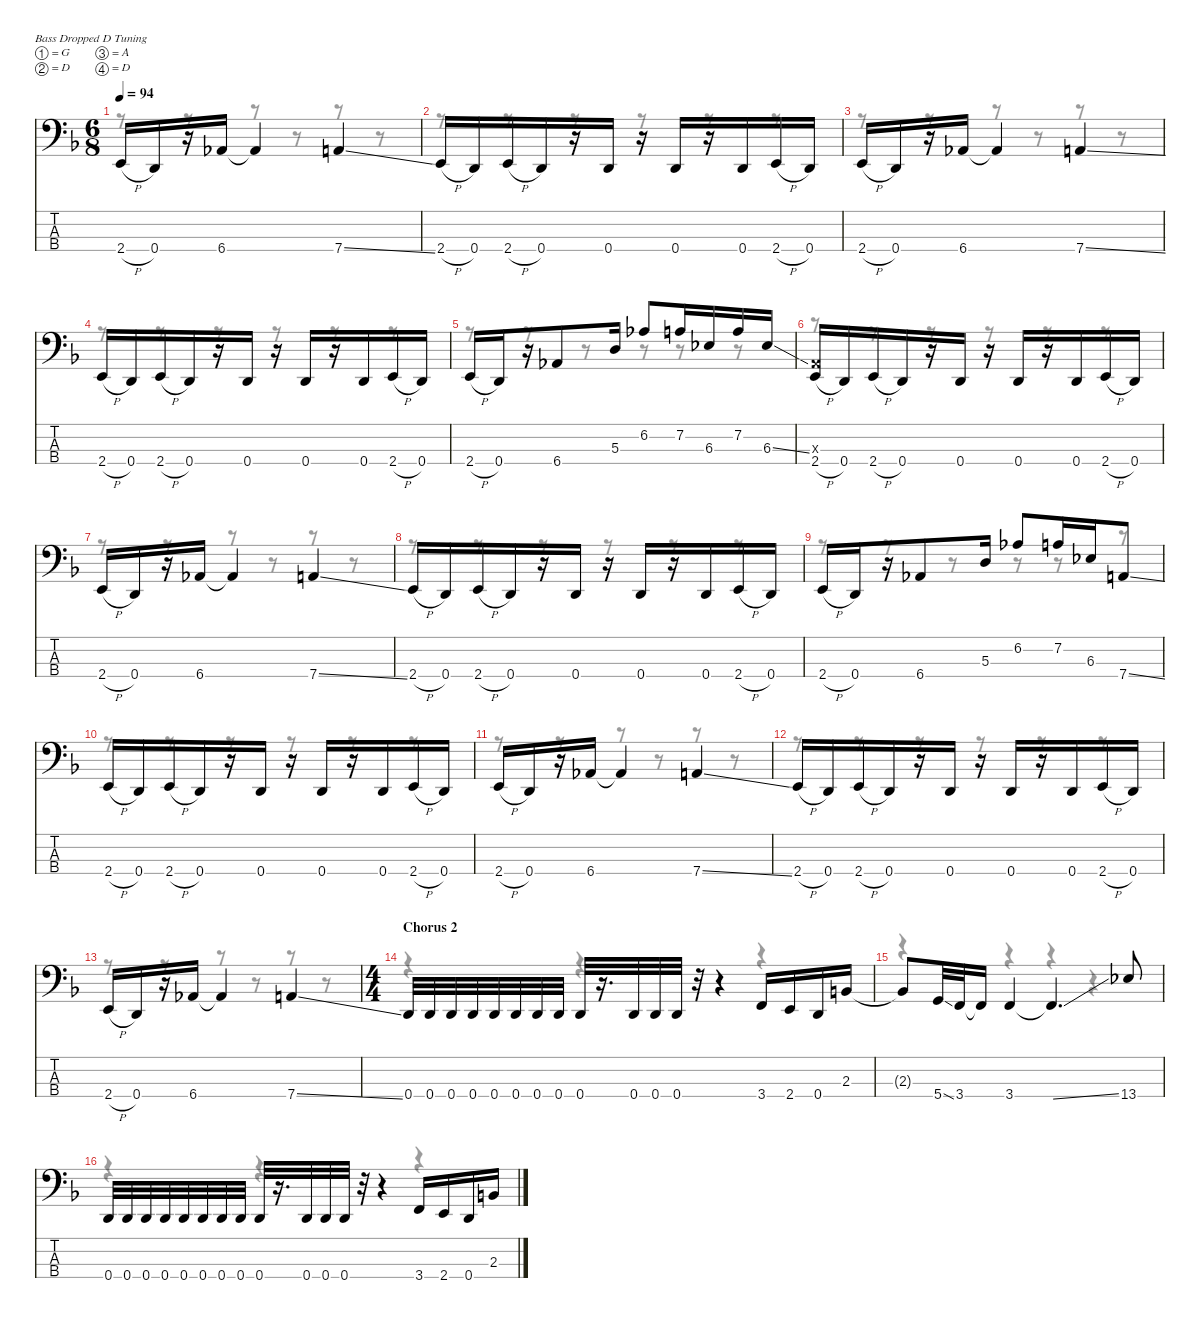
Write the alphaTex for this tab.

\defaultSystemsLayout 4
\hideDynamics
\bracketExtendMode nobrackets
\singleTrackTrackNamePolicy hidden
\multiTrackTrackNamePolicy hidden
\otherSystemsTrackNameOrientation horizontal
\track ("M. Mendez" "el.bs.") {instrument electricbassfinger}
\staff {score tabs}
\tuning (G2 D2 A1 D1)
\voice
\ts (6 8)
\tempo 94
\clef f4
\ks dminor
2.4{h acc forcenatural}.16{dy f beam Up} 0.4{acc forcenatural}.16{dy ff beam Up} r.16{beam Up} 6.4{acc b}.16{beam Up} 6.4{t acc b}.4{dy f beam Up} 7.4{ss acc forcenatural}.4{beam Up} |
2.4{h acc forcenatural}.16{beam Up} 0.4{acc forcenatural}.16{dy ff beam Up} 2.4{h acc forcenatural}.16{dy f beam Up} 0.4{acc forcenatural}.16{dy ff beam Up} r.16{beam Up} 0.4{acc forcenatural}.16{dy f beam Up} r.16{beam Up} 0.4{acc forcenatural}.16{beam Up} r.16{beam Up} 0.4{acc forcenatural}.16{beam Up} 2.4{h acc forcenatural}.16{beam Up} 0.4{acc forcenatural}.16{dy ff beam Up} |
2.4{h acc forcenatural}.16{dy f beam Up} 0.4{acc forcenatural}.16{dy ff beam Up} r.16{beam Up} 6.4{acc b}.16{beam Up} 6.4{t acc b}.4{dy f beam Up} 7.4{ss acc forcenatural}.4{beam Up} |
2.4{h acc forcenatural}.16{beam Up} 0.4{acc forcenatural}.16{dy ff beam Up} 2.4{h acc forcenatural}.16{dy f beam Up} 0.4{acc forcenatural}.16{dy ff beam Up} r.16{beam Up} 0.4{acc forcenatural}.16{dy f beam Up} r.16{beam Up} 0.4{acc forcenatural}.16{beam Up} r.16{beam Up} 0.4{acc forcenatural}.16{beam Up} 2.4{h acc forcenatural}.16{beam Up} 0.4{acc forcenatural}.16{dy ff beam Up} |
2.4{h acc forcenatural}.16{dy f beam Up} 0.4{acc forcenatural}.16{dy ff beam Up} r.16{beam Up} 6.4{acc b}.8{beam Up} 5.3{acc forcenatural}.16{dy f beam Up} 6.2{acc b}.8{beam Up} 7.2{acc forcenatural}.16{beam Up} 6.3{acc b}.16{beam Up} 7.2{acc forcenatural}.16{beam Up} 6.3{ss acc b}.16{beam Up} |
(0.3{x acc forcenatural} 2.4{h acc forcenatural}).16{beam Up} 0.4{acc forcenatural}.16{dy ff beam Up} 2.4{h acc forcenatural}.16{dy f beam Up} 0.4{acc forcenatural}.16{dy ff beam Up} r.16{beam Up} 0.4{acc forcenatural}.16{dy f beam Up} r.16{beam Up} 0.4{acc forcenatural}.16{beam Up} r.16{beam Up} 0.4{acc forcenatural}.16{beam Up} 2.4{h acc forcenatural}.16{beam Up} 0.4{acc forcenatural}.16{dy ff beam Up} |
2.4{h acc forcenatural}.16{dy f beam Up} 0.4{acc forcenatural}.16{dy ff beam Up} r.16{beam Up} 6.4{acc b}.16{beam Up} 6.4{t acc b}.4{dy f beam Up} 7.4{ss acc forcenatural}.4{beam Up} |
2.4{h acc forcenatural}.16{beam Up} 0.4{acc forcenatural}.16{dy ff beam Up} 2.4{h acc forcenatural}.16{dy f beam Up} 0.4{acc forcenatural}.16{dy ff beam Up} r.16{beam Up} 0.4{acc forcenatural}.16{dy f beam Up} r.16{beam Up} 0.4{acc forcenatural}.16{beam Up} r.16{beam Up} 0.4{acc forcenatural}.16{beam Up} 2.4{h acc forcenatural}.16{beam Up} 0.4{acc forcenatural}.16{dy ff beam Up} |
2.4{h acc forcenatural}.16{dy f beam Up} 0.4{acc forcenatural}.16{dy ff beam Up} r.16{beam Up} 6.4{acc b}.8{beam Up} 5.3{acc forcenatural}.16{dy f beam Up} 6.2{acc b}.8{beam Up} 7.2{acc forcenatural}.16{beam Up} 6.3{acc b}.16{beam Up} 7.4{ss acc forcenatural}.8{dy ff beam Up} |
2.4{h acc forcenatural}.16{dy f beam Up} 0.4{acc forcenatural}.16{dy ff beam Up} 2.4{h acc forcenatural}.16{dy f beam Up} 0.4{acc forcenatural}.16{dy ff beam Up} r.16{beam Up} 0.4{acc forcenatural}.16{dy f beam Up} r.16{beam Up} 0.4{acc forcenatural}.16{beam Up} r.16{beam Up} 0.4{acc forcenatural}.16{beam Up} 2.4{h acc forcenatural}.16{beam Up} 0.4{acc forcenatural}.16{dy ff beam Up} |
2.4{h acc forcenatural}.16{dy f beam Up} 0.4{acc forcenatural}.16{dy ff beam Up} r.16{beam Up} 6.4{acc b}.16{dy f beam Up} 6.4{t acc b}.4{dy ff beam Up} 7.4{ss acc forcenatural}.4{beam Up} |
2.4{h acc forcenatural}.16{dy f beam Up} 0.4{acc forcenatural}.16{dy ff beam Up} 2.4{h acc forcenatural}.16{dy f beam Up} 0.4{acc forcenatural}.16{dy ff beam Up} r.16{beam Up} 0.4{acc forcenatural}.16{dy f beam Up} r.16{beam Up} 0.4{acc forcenatural}.16{beam Up} r.16{beam Up} 0.4{acc forcenatural}.16{beam Up} 2.4{h acc forcenatural}.16{beam Up} 0.4{acc forcenatural}.16{dy ff beam Up} |
2.4{h acc forcenatural}.16{dy f beam Up} 0.4{acc forcenatural}.16{dy ff beam Up} r.16{beam Up} 6.4{acc b}.16{dy f beam Up} 6.4{t acc b}.4{dy ff beam Up} 7.4{ss acc forcenatural}.4{beam Up} |
\ts (4 4)
\beaming (8 2 2 2 2)
\section ("" "Chorus 2")
0.4{acc forcenatural}.32{dy f beam Up} 0.4{acc forcenatural}.32{beam Up} 0.4{acc forcenatural}.32{beam Up} 0.4{acc forcenatural}.32{beam Up} 0.4{acc forcenatural}.32{beam Up} 0.4{acc forcenatural}.32{beam Up} 0.4{acc forcenatural}.32{beam Up} 0.4{acc forcenatural}.32{beam Up} 0.4{acc forcenatural}.32{beam Up} r.16{d beam Up} 0.4{acc forcenatural}.32{beam Up} 0.4{acc forcenatural}.32{beam Up} 0.4{acc forcenatural}.32{beam Up} r.32{beam Up} r.4{beam Up} 3.4{acc forcenatural}.16{beam Up} 2.4{acc forcenatural}.16{beam Up} 0.4{acc forcenatural}.16{beam Up} 2.3{acc forcenatural}.16{beam Up} |
2.3{t acc forcenatural}.8{beam Up} 5.4{ss acc forcenatural}.32{beam Up} 3.4{acc forcenatural}.32{beam Up} 3.4{t acc forcenatural}.16{beam Up} 3.4{acc forcenatural}.4{beam Up} 3.4{ss t acc forcenatural}.4{d beam Up} 13.4{acc b}.8{beam Up} |
0.4{acc forcenatural}.32{beam Up} 0.4{acc forcenatural}.32{beam Up} 0.4{acc forcenatural}.32{beam Up} 0.4{acc forcenatural}.32{beam Up} 0.4{acc forcenatural}.32{beam Up} 0.4{acc forcenatural}.32{beam Up} 0.4{acc forcenatural}.32{beam Up} 0.4{acc forcenatural}.32{beam Up} 0.4{acc forcenatural}.32{beam Up} r.16{d beam Up} 0.4{acc forcenatural}.32{beam Up} 0.4{acc forcenatural}.32{beam Up} 0.4{acc forcenatural}.32{beam Up} r.32{beam Up} r.4{beam Up} 3.4{acc forcenatural}.16{beam Up} 2.4{acc forcenatural}.16{beam Up} 0.4{acc forcenatural}.16{beam Up} 2.3{acc forcenatural}.16{beam Up}
\voice
\clef f4
\ottava regular
\simile none
\ks dminor
r.8{dy mf beam Down} r.8{beam Down} r.8{beam Down} r.8{beam Down} r.8{beam Down} r.8{beam Down} |
r.8{beam Down} r.8{beam Down} r.8{beam Down} r.8{beam Down} r.8{beam Down} r.8{beam Down} |
r.8{beam Down} r.8{beam Down} r.8{beam Down} r.8{beam Down} r.8{beam Down} r.8{beam Down} |
r.8{beam Down} r.8{beam Down} r.8{beam Down} r.8{beam Down} r.8{beam Down} r.8{beam Down} |
r.8{beam Down} r.8{beam Down} r.8{beam Down} r.8{beam Down} r.8{beam Down} r.8{beam Down} |
r.8{beam Down} r.8{beam Down} r.8{beam Down} r.8{beam Down} r.8{beam Down} r.8{beam Down} |
r.8{beam Down} r.8{beam Down} r.8{beam Down} r.8{beam Down} r.8{beam Down} r.8{beam Down} |
r.8{beam Down} r.8{beam Down} r.8{beam Down} r.8{beam Down} r.8{beam Down} r.8{beam Down} |
r.8{beam Down} r.8{beam Down} r.8{beam Down} r.8{beam Down} r.8{beam Down} r.8{beam Down} |
r.8{beam Down} r.8{beam Down} r.8{beam Down} r.8{beam Down} r.8{beam Down} r.8{beam Down} |
r.8{beam Down} r.8{beam Down} r.8{beam Down} r.8{beam Down} r.8{beam Down} r.8{beam Down} |
r.8{beam Down} r.8{beam Down} r.8{beam Down} r.8{beam Down} r.8{beam Down} r.8{beam Down} |
r.8{beam Down} r.8{beam Down} r.8{beam Down} r.8{beam Down} r.8{beam Down} r.8{beam Down} |
r.4{beam Down} r.4{beam Down} r.4{beam Down} r.4{beam Down} |
r.4{beam Down} r.4{beam Down} r.4{beam Down} r.4{beam Down} |
r.4{beam Down} r.4{beam Down} r.4{beam Down} r.4{beam Down}
